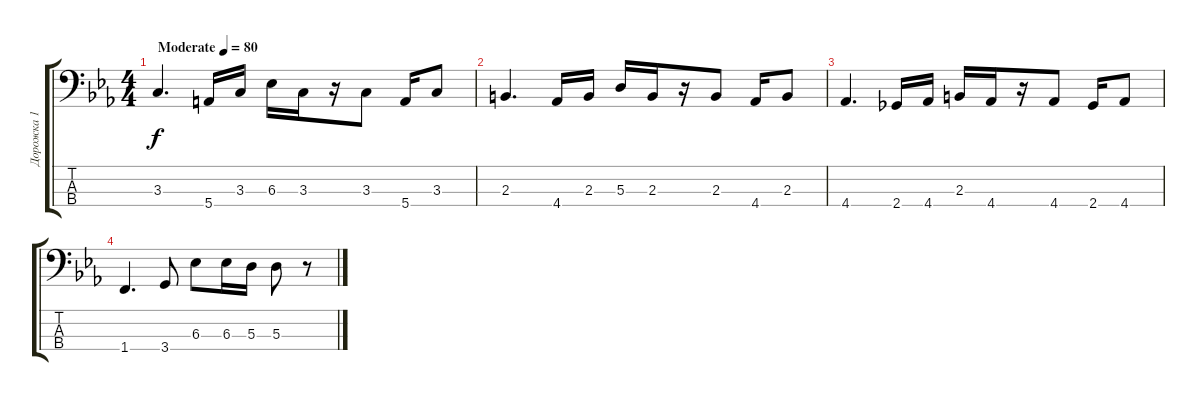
\track ("Дорожка 1" "Дорожка 1") {instrument synthbass1}
\staff {score tabs}
\tuning (G2 D2 A1 E1) {hide}
\ts (4 4)
\tempo (80 "Moderate")
\clef f4
\ks cminor
3.3.4{d dy f instrument synthbass1} 5.4.16 3.3.16 6.3.16 3.3.16 r.16 3.3.8 5.4.16 3.3.8 |
2.3.4{d} 4.4.16 2.3.16 5.3.16 2.3.16 r.16 2.3.8 4.4.16 2.3.8 |
4.4.4{d} 2.4.16 4.4.16 2.3.16 4.4.16 r.16 4.4.8 2.4.16 4.4.8 |
1.4.4{d} 3.4.8 6.3.8 6.3.16 5.3.16 5.3.8 r.8
